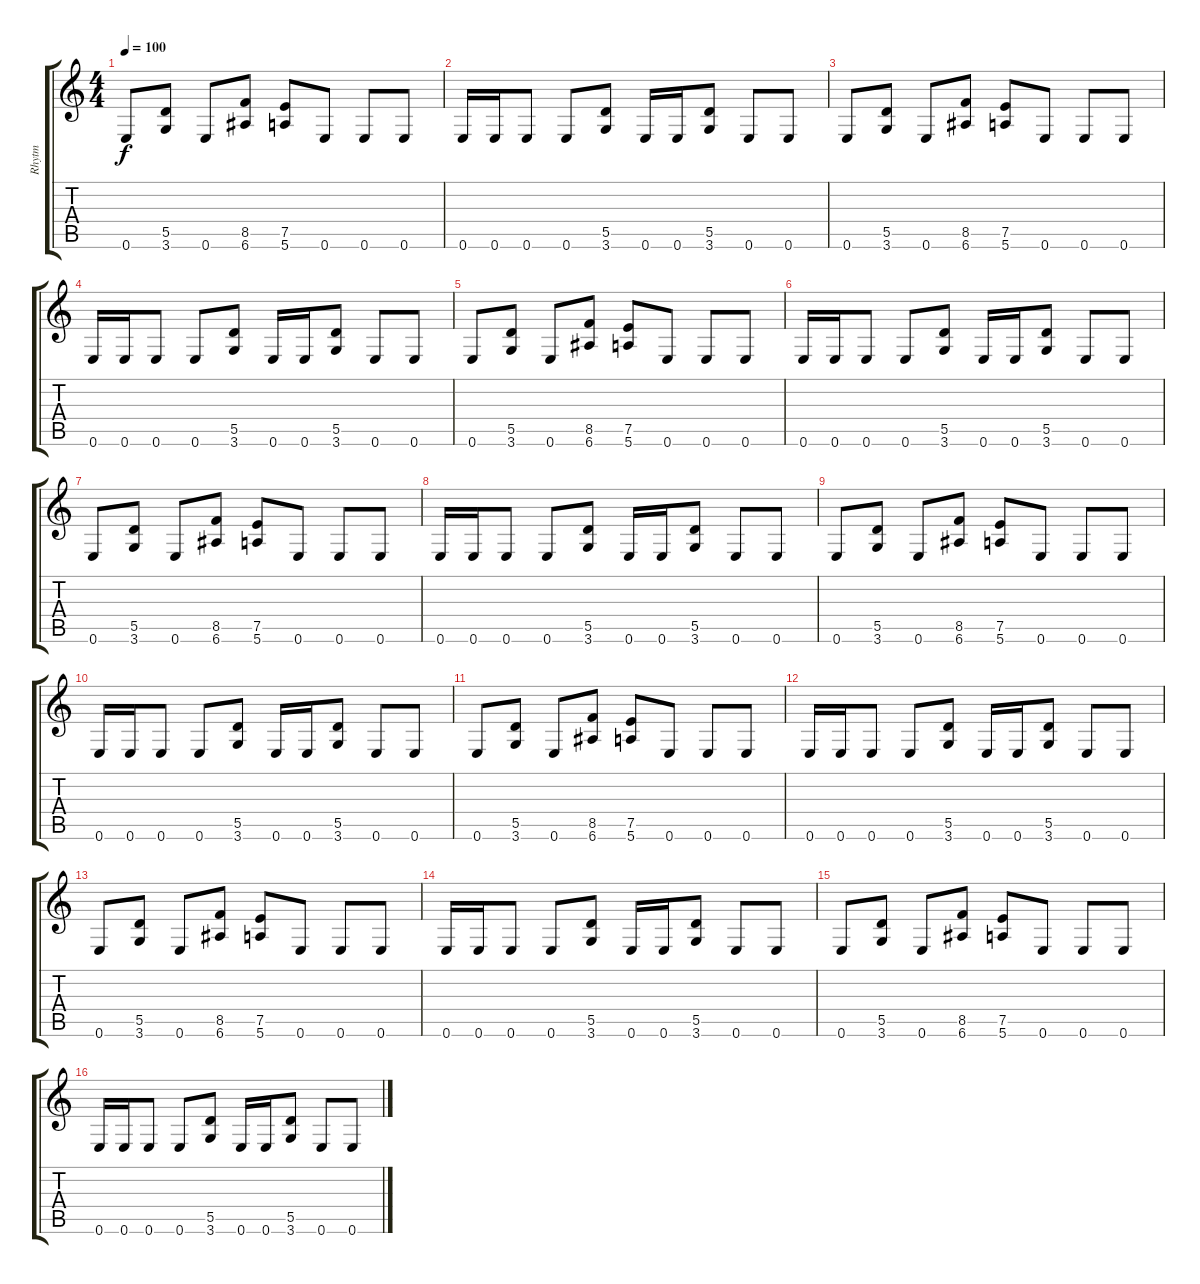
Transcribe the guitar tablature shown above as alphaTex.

\track ("Rhytm" "Rhytm") {instrument distortionguitar}
\staff {score tabs}
\tuning (E4 B3 G3 D3 A2 E2) {hide}
\ts (4 4)
\tempo 100
\clef g2
\ks c
0.6.8{dy f} (5.5 3.6).8 0.6.8 (8.5 6.6).8 (7.5 5.6).8 0.6.8 0.6.8 0.6.8 |
0.6.16 0.6.16 0.6.8 0.6.8 (5.5 3.6).8 0.6.16 0.6.16 (5.5 3.6).8 0.6.8 0.6.8 |
0.6.8 (5.5 3.6).8 0.6.8 (8.5 6.6).8 (7.5 5.6).8 0.6.8 0.6.8 0.6.8 |
0.6.16 0.6.16 0.6.8 0.6.8 (5.5 3.6).8 0.6.16 0.6.16 (5.5 3.6).8 0.6.8 0.6.8 |
0.6.8 (5.5 3.6).8 0.6.8 (8.5 6.6).8 (7.5 5.6).8 0.6.8 0.6.8 0.6.8 |
0.6.16 0.6.16 0.6.8 0.6.8 (5.5 3.6).8 0.6.16 0.6.16 (5.5 3.6).8 0.6.8 0.6.8 |
0.6.8 (5.5 3.6).8 0.6.8 (8.5 6.6).8 (7.5 5.6).8 0.6.8 0.6.8 0.6.8 |
0.6.16 0.6.16 0.6.8 0.6.8 (5.5 3.6).8 0.6.16 0.6.16 (5.5 3.6).8 0.6.8 0.6.8 |
0.6.8 (5.5 3.6).8 0.6.8 (8.5 6.6).8 (7.5 5.6).8 0.6.8 0.6.8 0.6.8 |
0.6.16 0.6.16 0.6.8 0.6.8 (5.5 3.6).8 0.6.16 0.6.16 (5.5 3.6).8 0.6.8 0.6.8 |
0.6.8 (5.5 3.6).8 0.6.8 (8.5 6.6).8 (7.5 5.6).8 0.6.8 0.6.8 0.6.8 |
0.6.16 0.6.16 0.6.8 0.6.8 (5.5 3.6).8 0.6.16 0.6.16 (5.5 3.6).8 0.6.8 0.6.8 |
0.6.8 (5.5 3.6).8 0.6.8 (8.5 6.6).8 (7.5 5.6).8 0.6.8 0.6.8 0.6.8 |
0.6.16 0.6.16 0.6.8 0.6.8 (5.5 3.6).8 0.6.16 0.6.16 (5.5 3.6).8 0.6.8 0.6.8 |
0.6.8 (5.5 3.6).8 0.6.8 (8.5 6.6).8 (7.5 5.6).8 0.6.8 0.6.8 0.6.8 |
0.6.16 0.6.16 0.6.8 0.6.8 (5.5 3.6).8 0.6.16 0.6.16 (5.5 3.6).8 0.6.8 0.6.8
